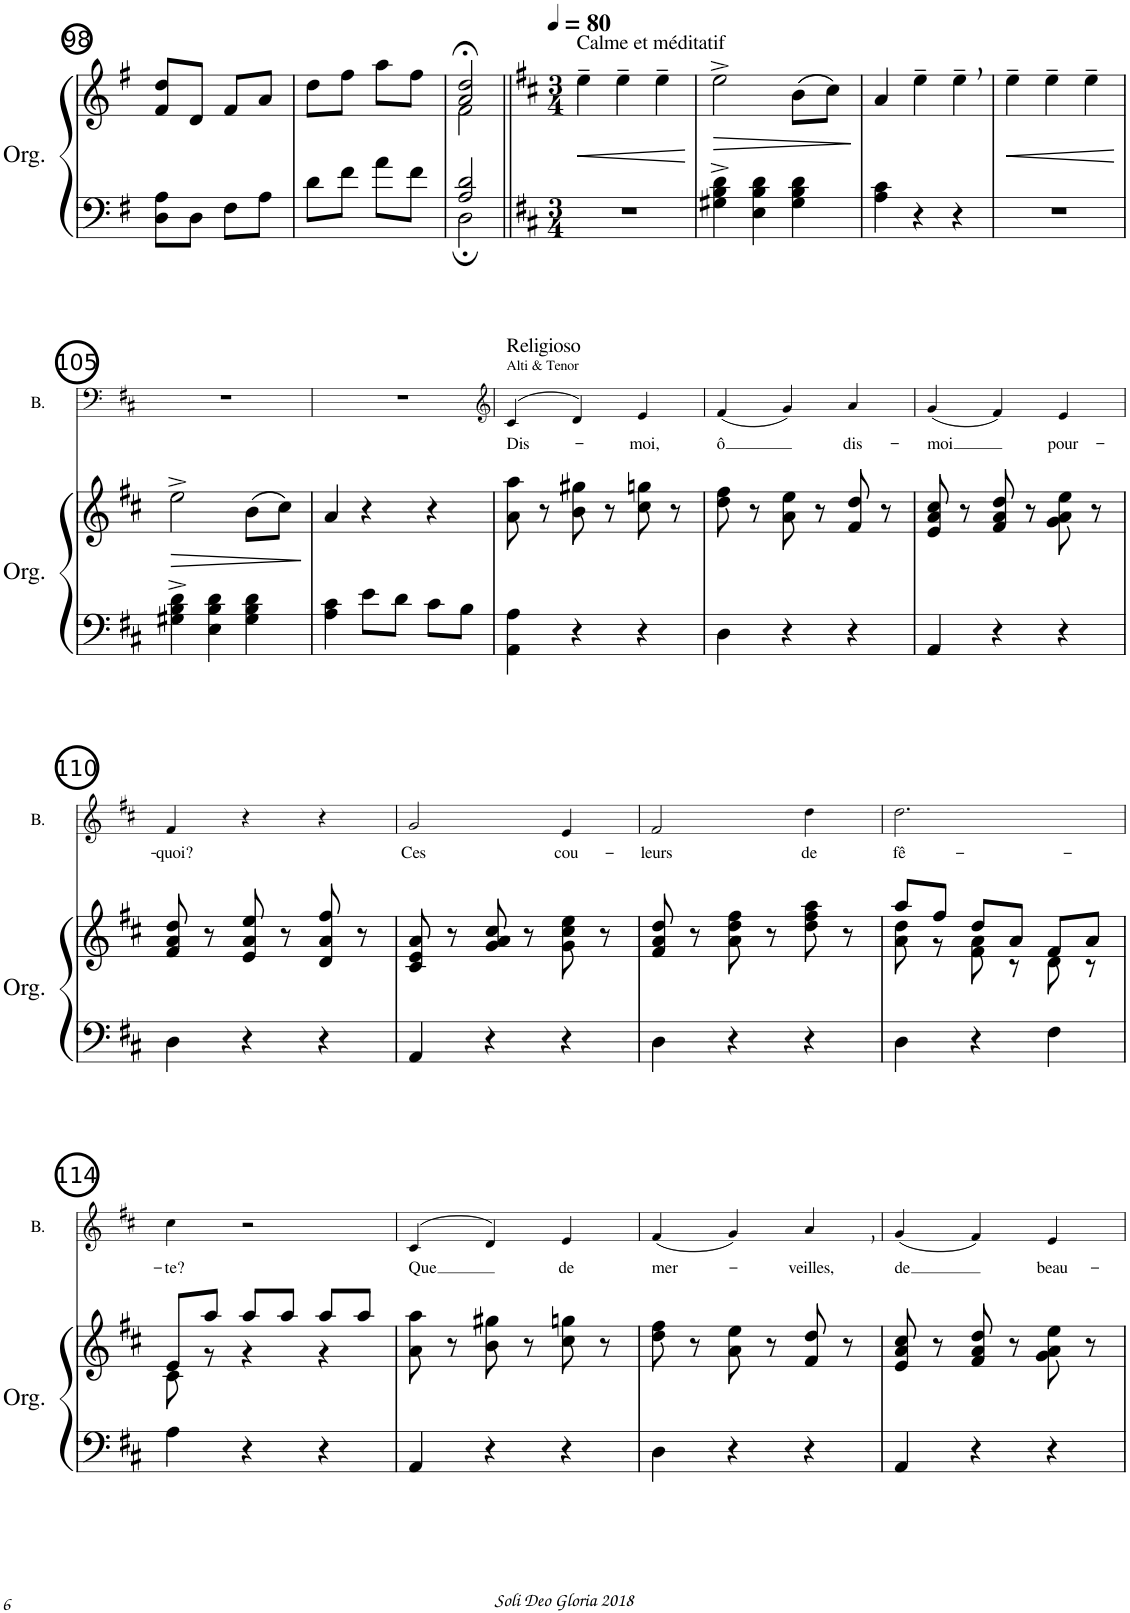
**kern	**kern	**dynam	**kern	**text
*part2	*part2	*part2	*part1	*part1
*staff3	*staff2	*staff2/3	*staff1	*staff1
*I"Orgue	*	*	*I"Bass	*
*I'Org.	*	*	*I'B.	*
!!LO:PB:g=z
*clefF4	*clefG2	*	*clefF4	*
*k[f#]	*k[f#]	*	*k[f#]	*
*M2/4	*M2/4	*	*M2/4	*
=98	=98	=98	=98	=98
8D\ 8A\L	8f#/ 8dd/L	.	2r	.
8D\J	8d/J	.	.	.
8F#\L	8f#/L	.	.	.
8A\J	8a/J	.	.	.
=99	=99	=99	=99	=99
8d\L	8dd\L	.	2r	.
8f#\J	8ff#\J	.	.	.
8a\L	8aa\L	.	.	.
8f#\J	8ff#\J	.	.	.
=100	=100	=100	=100	=100
*^	*^	*	*	*
2A/; 2d/;	2D\	2a/;< 2dd/;<	2f#\	.	2r	.
*v	*v	*	*	*	*	*
*	*v	*v	*	*	*
=101||	=101||	=101||	=101||	=101||
*k[f#c#]	*k[f#c#]	*	*k[f#c#]	*
*M3/4	*M3/4	*	*M3/4	*
*	*	*	*MM80	*
*^	*^	*	*	*
!	!	!LO:TX:a:t=Calme et méditatif	!	!	!	!
*v	*v	*	*	*	*	*
*	*v	*v	*	*	*
2.r	4ee~\	.	2.r	.
.	4ee~\	.	.	.
.	4ee~\	.	.	.
=102	=102	=102	=102	=102
!	!	!LO:HP:b	!	!
4G#X\^ 4B\^ 4d\^	2ee^\	>	2.r	.
4E\ 4B\ 4d\	.	.	.	.
4G#\ 4B\ 4d\	(8b\L	.	.	.
.	8cc#\J)	.	.	.
.	.	]	.	.
=103	=103	=103	=103	=103
4A\ 4c#\	4a/	.	2.r	.
4r	4ee~\	.	.	.
4r	4ee~,\	.	.	.
=104	=104	=104	=104	=104
!	!	!LO:HP:b	!	!
2.r	4ee~\	<	2.r	.
.	4ee~\	.	.	.
.	4ee~\	.	.	.
.	.	[	.	.
!!LO:LB:g=z
=105	=105	=105	=105	=105
!	!	!LO:HP:b	!	!
4G#X\^ 4B\^ 4d\^	2ee^\	>	2.r	.
4E\ 4B\ 4d\	.	.	.	.
4G#\ 4B\ 4d\	(8b\L	.	.	.
.	8cc#\J)	.	.	.
.	.	]	.	.
=106	=106	=106	=106	=106
4A\ 4c#\	4a/	.	2.r	.
8e\L	4r	.	.	.
8d\J	.	.	.	.
8c#\L	4r	.	.	.
8B\J	.	.	.	.
=107	=107	=107	=107	=107
*	*	*	*clefG2	*
!	!	!	!LO:TX:a:t=Religioso	!
!	!	!	!LO:TX:a:t=Alti & Tenor	!
!	!	!	!	!LO:LY:b
4AA\ 4A\	8a\ 8aa\	.	(>4c#/	Dis-
.	8r	.	.	.
4r	8b\ 8gg#X\	.	4d/)	.
.	8r	.	.	.
!	!	!	!	!LO:LY:b
4r	8cc#\ 8ggn\	.	4e/	-moi,
.	8r	.	.	.
=108	=108	=108	=108	=108
!	!	!	!	!LO:LY:b
4D\	8dd\ 8ff#\	.	(4f#/	ô
.	8r	.	.	.
4r	8a\ 8ee\	.	4g/)	.
.	8r	.	.	.
!	!	!	!	!LO:LY:b
4r	8f#/ 8dd/	.	4a/	dis-
.	8r	.	.	.
=109	=109	=109	=109	=109
!	!	!	!	!LO:LY:b
4AA/	8e/ 8a/ 8cc#/	.	(4g/	-moi
.	8r	.	.	.
4r	8f#/ 8a/ 8dd/	.	4f#/)	.
.	8r	.	.	.
!	!	!	!	!LO:LY:b
4r	8g\ 8a\ 8ee\	.	4e/	pour-
.	8r	.	.	.
!!LO:LB:g=z
=110	=110	=110	=110	=110
!	!	!	!	!LO:LY:b
4D\	8f#/ 8a/ 8dd/	.	4f#/	-quoi?
.	8r	.	.	.
4r	8e/ 8a/ 8ee/	.	4r	.
.	8r	.	.	.
4r	8d/ 8a/ 8ff#/	.	4r	.
.	8r	.	.	.
=111	=111	=111	=111	=111
!	!	!	!	!LO:LY:b
4AA/	8c#/ 8e/ 8a/	.	2g/	Ces
.	8r	.	.	.
4r	8g/ 8a/ 8cc#/	.	.	.
.	8r	.	.	.
!	!	!	!	!LO:LY:b
4r	8g\ 8cc#\ 8ee\	.	4e/	cou-
.	8r	.	.	.
=112	=112	=112	=112	=112
!	!	!	!	!LO:LY:b
4D\	8f#/ 8a/ 8dd/	.	2f#/	-leurs
.	8r	.	.	.
4r	8a\ 8dd\ 8ff#\	.	.	.
.	8r	.	.	.
!	!	!	!	!LO:LY:b
4r	8dd\ 8ff#\ 8aa\	.	4dd\	de
.	8r	.	.	.
=113	=113	=113	=113	=113
*	*^	*	*	*
!	!	!	!	!	!LO:LY:b
4D\	8aa/L	8a\ 8dd\	.	2.dd\	fê-
.	8ff#/J	8r	.	.	.
4r	8dd/L	8f#\ 8a\	.	.	.
.	8a/J	8r	.	.	.
4F#\	8f#/L	8d\	.	.	.
.	8a/J	8r	.	.	.
!!LO:LB:g=z
=114	=114	=114	=114	=114	=114
!	!	!	!	!	!LO:LY:b
4A\	8e/L	8c#\	.	4cc#\	-te?
.	8aa/J	8r	.	.	.
4r	8aa/L	4r	.	2r	.
.	8aa/J	.	.	.	.
4r	8aa/L	4r	.	.	.
.	8aa/J	.	.	.	.
*	*v	*v	*	*	*
=115	=115	=115	=115	=115
!	!	!	!	!LO:LY:b
4AA/	8a\ 8aa\	.	(>4c#/	Que
.	8r	.	.	.
4r	8b\ 8gg#X\	.	4d/)	.
.	8r	.	.	.
!	!	!	!	!LO:LY:b
4r	8cc#\ 8ggn\	.	4e/	de
.	8r	.	.	.
=116	=116	=116	=116	=116
!	!	!	!	!LO:LY:b
4D\	8dd\ 8ff#\	.	(4f#/	mer-
.	8r	.	.	.
4r	8a\ 8ee\	.	4g/)	.
.	8r	.	.	.
!	!	!	!	!LO:LY:b
4r	8f#/ 8dd/	.	4a,</	-veilles,
.	8r	.	.	.
=117	=117	=117	=117	=117
!	!	!	!	!LO:LY:b
4AA/	8e/ 8a/ 8cc#/	.	(4g/	de
.	8r	.	.	.
4r	8f#/ 8a/ 8dd/	.	4f#/)	.
.	8r	.	.	.
!	!	!	!	!LO:LY:b
4r	8g\ 8a\ 8ee\	.	4e/	beau-
.	8r	.	.	.
=	=	=	=	=
*-	*-	*-	*-	*-
